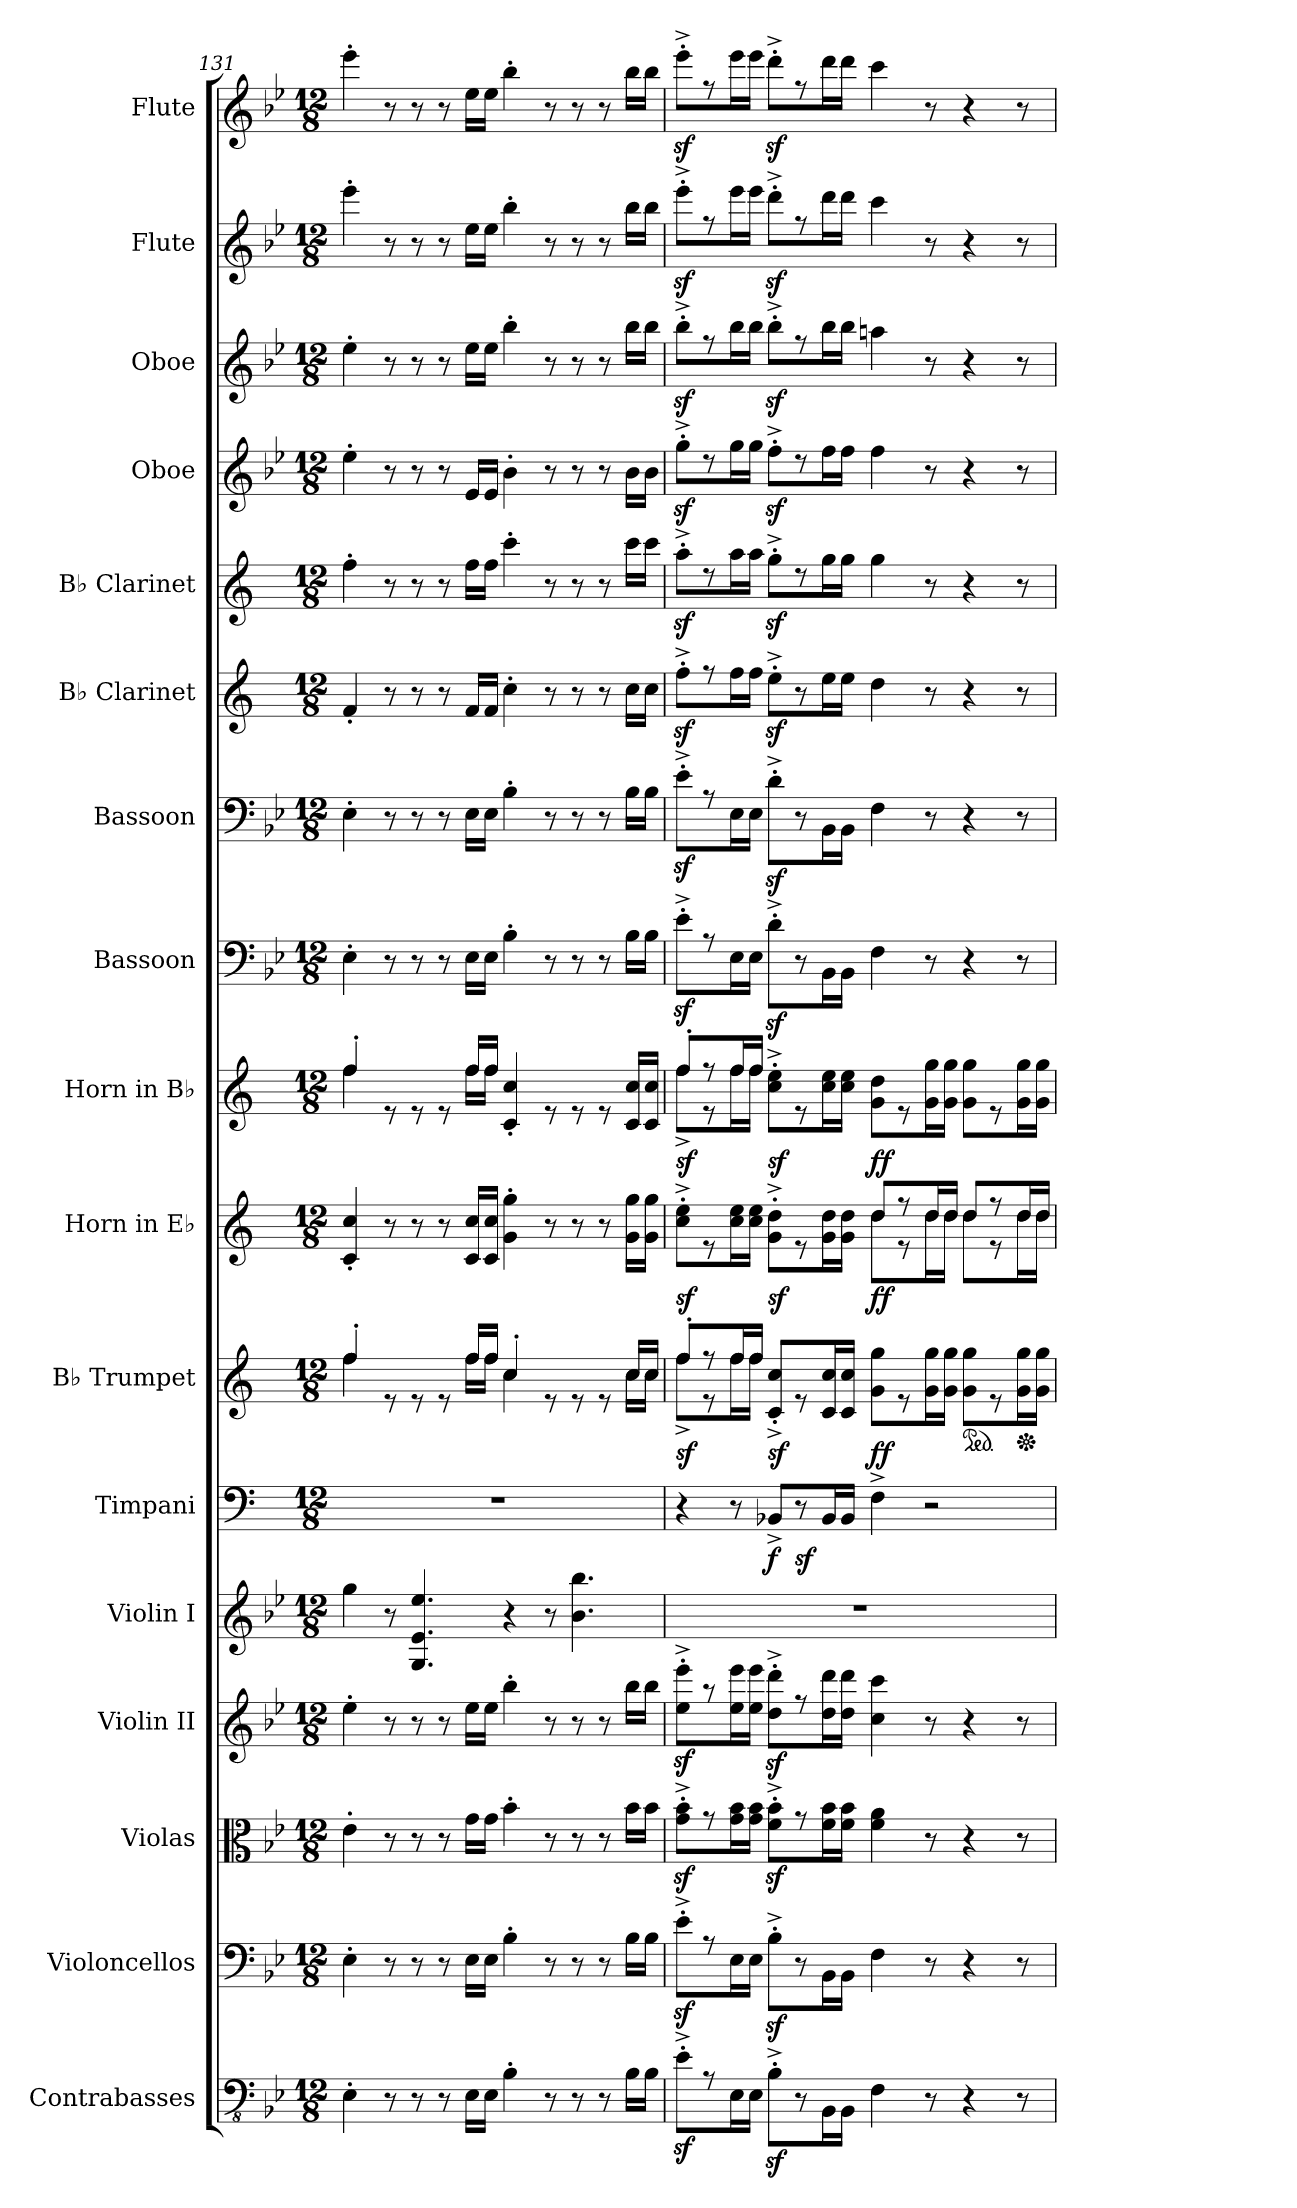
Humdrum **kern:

**kern	**kern	**kern	**kern	**kern	**kern	**dynam	**kern	**dynam	**kern	**dynam	**kern	**dynam	**kern	**kern	**kern	**kern	**kern	**kern	**kern	**kern
*part17	*part16	*part15	*part14	*part13	*part12	*part12	*part11	*part11	*part10	*part10	*part9	*part9	*part8	*part7	*part6	*part5	*part4	*part3	*part2	*part1
*staff17	*staff16	*staff15	*staff14	*staff13	*staff12	*staff12	*staff11	*staff11	*staff10	*staff10	*staff9	*staff9	*staff8	*staff7	*staff6	*staff5	*staff4	*staff3	*staff2	*staff1
*I"Contrabasses	*I"Violoncellos	*I"Violas	*I"Violin II	*I"Violin I	*I"Timpani	*	*I"B♭ Trumpet	*	*I"Horn in E♭	*	*I"Horn in B♭	*	*I"Bassoon	*I"Bassoon	*I"B♭ Clarinet	*I"B♭ Clarinet	*I"Oboe	*I"Oboe	*I"Flute	*I"Flute
*I'Cbs.	*I'Vcs.	*I'Vlas.	*I'Vln II.	*I'Vln I.	*I'Timp.	*	*I'B♭ Tpt.	*	*	*	*	*	*I'Bsn.	*I'Bsn.	*I'B♭ Cl.	*I'B♭ Cl.	*I'Ob.	*I'Ob.	*I'Fl.	*I'Fl.
*clefFv4	*clefF4	*clefC3	*clefG2	*clefG2	*clefF4	*	*clefG2	*	*clefG2	*	*clefG2	*	*clefF4	*clefF4	*clefG2	*clefG2	*clefG2	*clefG2	*clefG2	*clefG2
*	*	*	*	*	*	*	*ITrd1c2	*	*ITrd5c9	*	*ITrd1c2	*	*	*	*ITrd1c2	*ITrd1c2	*	*	*	*
*k[b-e-]	*k[b-e-]	*k[b-e-]	*k[b-e-]	*k[b-e-]	*k[]	*	*k[b-e-]	*	*k[b-e-a-]	*	*k[b-e-]	*	*k[b-e-]	*k[b-e-]	*k[b-e-]	*k[b-e-]	*k[b-e-]	*k[b-e-]	*k[b-e-]	*k[b-e-]
*M12/8	*M12/8	*M12/8	*M12/8	*M12/8	*M12/8	*	*M12/8	*	*M12/8	*	*M12/8	*	*M12/8	*M12/8	*M12/8	*M12/8	*M12/8	*M12/8	*M12/8	*M12/8
=131	=131	=131	=131	=131	=131	=131	=131	=131	=131	=131	=131	=131	=131	=131	=131	=131	=131	=131	=131	=131
*	*	*	*	*	*	*	*^	*	*	*	*^	*	*	*	*	*	*	*	*	*
4EE-'\	4E-'\	4e-'\	4ee-'\	4gg\	1.r	.	4ee-'/	4ee-\	.	4E-/' 4e-/'	.	4ee-'/	4ee-\	.	4E-'\	4E-'\	4e-'/	4ee-'\	4ee-'\	4ee-'\	4eee-'\	4eee-'\
8r	8r	8r	8r	8r	.	.	8re	4.ryy	.	8r	.	8re	4.ryy	.	8r	8r	8r	8r	8r	8r	8r	8r
8r	8r	8r	8r	4.G/ 4.e-/ 4.ee-/	.	.	8re	.	.	8r	.	8re	.	.	8r	8r	8r	8r	8r	8r	8r	8r
8r	8r	8r	8r	.	.	.	8re	.	.	8r	.	8re	.	.	8r	8r	8r	8r	8r	8r	8r	8r
16EE-\LL	16E-\LL	16g\LL	16ee-\LL	.	.	.	16ee-/LL	16ee-\LL	.	16E-/ 16e-/LL	.	16ee-/LL	16ee-\LL	.	16E-\LL	16E-\LL	16e-/LL	16ee-\LL	16e-/LL	16ee-\LL	16ee-\LL	16ee-\LL
16EE-\JJ	16E-\JJ	16g\JJ	16ee-\JJ	.	.	.	16ee-/JJ	16ee-\JJ	.	16E-/ 16e-/JJ	.	16ee-/JJ	16ee-\JJ	.	16E-\JJ	16E-\JJ	16e-/JJ	16ee-\JJ	16e-/JJ	16ee-\JJ	16ee-\JJ	16ee-\JJ
4BB-'\	4B-'\	4b-'\	4bb-'\	4r	.	.	4b-'/	4b-\	.	4B-\' 4b-\'	.	4B-/' 4b-/'	2.ryy	.	4B-'\	4B-'\	4b-'\	4bb-'\	4b-'\	4bb-'\	4bb-'\	4bb-'\
8r	8r	8r	8r	8r	.	.	8re	4.ryy	.	8r	.	8re	.	.	8r	8r	8r	8r	8r	8r	8r	8r
8r	8r	8r	8r	4.b-\ 4.bb-\	.	.	8re	.	.	8r	.	8re	.	.	8r	8r	8r	8r	8r	8r	8r	8r
8r	8r	8r	8r	.	.	.	8re	.	.	8r	.	8re	.	.	8r	8r	8r	8r	8r	8r	8r	8r
16BB-\LL	16B-\LL	16b-\LL	16bb-\LL	.	.	.	16b-/LL	16b-\LL	.	16B-\ 16b-\LL	.	16B-/ 16b-/LL	.	.	16B-\LL	16B-\LL	16b-\LL	16bb-\LL	16b-\LL	16bb-\LL	16bb-\LL	16bb-\LL
16BB-\JJ	16B-\JJ	16b-\JJ	16bb-\JJ	.	.	.	16b-/JJ	16b-\JJ	.	16B-\ 16b-\JJ	.	16B-/ 16b-/JJ	.	.	16B-\JJ	16B-\JJ	16b-\JJ	16bb-\JJ	16b-\JJ	16bb-\JJ	16bb-\JJ	16bb-\JJ
=132	=132	=132	=132	=132	=132	=132	=132	=132	=132	=132	=132	=132	=132	=132	=132	=132	=132	=132	=132	=132	=132	=132
*	*	*	*	*	*	*	*	*	*	*^	*	*	*	*	*	*	*	*	*	*	*	*
!	!	!	!	!	!	!	!	!	!LO:DY:b	!	!	!LO:DY:b	!	!	!LO:DY:b	!	!	!	!	!	!	!	!
8E-z<^'\L	8e-z<^'\L	8g\z<^' 8b-\z<^'L	8ee-\z<^' 8eee-\z<^'L	1.r	4r	.	8ee-'/L	8ee-^\L	sf	8e-\^' 8g\^'L	2.ryy	sf	8ee-'/L	8ee-^\L	sf	8e-z<^'\L	8e-z<^'\L	8ee-z<^'\L	8ggz<^'\L	8ggz<^'\L	8bb-z<^'\L	8eee-z<^'\L	8eee-z<^'\L
8r	8r	8r	8r	.	.	.	8re	8rff	.	8re	.	.	8re	8rff	.	8r	8r	8r	8rdd	8rdd	8rff	8rff	8rff
16EE-\L	16E-\L	16g\ 16b-\L	16ee-\ 16eee-\L	.	8r	.	16ee-/L	16ee-\L	.	16e-\ 16g\L	.	.	16ee-/L	16ee-\L	.	16E-\L	16E-\L	16ee-\L	16gg\L	16gg\L	16bb-\L	16eee-\L	16eee-\L
16EE-\JJ	16E-\JJ	16g\ 16b-\JJ	16ee-\ 16eee-\JJ	.	.	.	16ee-/JJ	16ee-\JJ	.	16e-\ 16g\JJ	.	.	16ee-/JJ	16ee-\JJ	.	16E-\JJ	16E-\JJ	16ee-\JJ	16gg\JJ	16gg\JJ	16bb-\JJ	16eee-\JJ	16eee-\JJ
!	!	!	!	!	!	!LO:DY:b	!	!	!LO:DY:b	!	!	!LO:DY:b	!	!	!LO:DY:b	!	!	!	!	!	!	!	!
8BB-z<^'\L	8B-z<^'\L	8f\z<^' 8b-\z<^'L	8dd\z<^' 8ddd\z<^'L	.	8BB-X^/L	f	8B-/^' 8b-/^'L	1ryy	sf	8B-\^' 8f\^'L	.	sf	8b-\^' 8dd\^'L	1ryy	sf	8dz<^'\L	8dz<^'\L	8ddz<^'\L	8ffz<^'\L	8ffz<^'\L	8bb-z<^'\L	8dddz<^'\L	8dddz<^'\L
!	!	!	!	!	!	!LO:DY:b	!	!	!	!	!	!	!	!	!	!	!	!	!	!	!	!	!
8r	8r	8r	8r	.	8r	sf	8re	.	.	8re	.	.	8re	.	.	8r	8r	8r	8rdd	8rdd	8rff	8rff	8rff
16BBB-\L	16BB-\L	16f\ 16b-\L	16dd\ 16ddd\L	.	16BB-/L	.	16B-/ 16b-/L	.	.	16B-\ 16f\L	.	.	16b-\ 16dd\L	.	.	16BB-\L	16BB-\L	16dd\L	16ff\L	16ff\L	16bb-\L	16ddd\L	16ddd\L
16BBB-\JJ	16BB-\JJ	16f\ 16b-\JJ	16dd\ 16ddd\JJ	.	16BB-/JJ	.	16B-/ 16b-/JJ	.	.	16B-\ 16f\JJ	.	.	16b-\ 16dd\JJ	.	.	16BB-\JJ	16BB-\JJ	16dd\JJ	16ff\JJ	16ff\JJ	16bb-\JJ	16ddd\JJ	16ddd\JJ
!	!	!	!	!	!	!	!	!	!LO:DY:b	!	!	!LO:DY:b	!	!	!LO:DY:b	!	!	!	!	!	!	!	!
4FF\	4F\	4f\ 4a\	4cc\ 4ccc\	.	4F^\	.	8f\ 8ff\L	.	ff	8f/L	8f\L	ff	8f\ 8cc\L	.	ff	4F\	4F\	4cc\	4ff\	4ff\	4aan\	4ccc\	4ccc\
.	.	.	.	.	.	.	8re	.	.	8re	8rff	.	8re	.	.	.	.	.	.	.	.	.	.
8r	8r	8r	8r	.	2r	.	16f\ 16ff\L	.	.	16f/L	16f\L	.	16f\ 16ff\L	.	.	8r	8r	8r	8r	8r	8r	8r	8r
.	.	.	.	.	.	.	16f\ 16ff\JJ	.	.	16f/JJ	16f\JJ	.	16f\ 16ff\JJ	.	.	.	.	.	.	.	.	.	.
*	*	*	*	*	*	*	*ped	*	*	*	*	*	*	*	*	*	*	*	*	*	*	*	*
4r	4r	4r	4r	.	.	.	8f\ 8ff\L	.	.	8f/L	8f\L	.	8f\ 8ff\L	.	.	4r	4r	4r	4r	4r	4r	4r	4r
.	.	.	.	.	.	.	8re	.	.	8re	8rff	.	8re	.	.	.	.	.	.	.	.	.	.
*	*	*	*	*	*	*	*Xped	*	*	*	*	*	*	*	*	*	*	*	*	*	*	*	*
8r	8r	8r	8r	.	.	.	16f\ 16ff\L	8ryy	.	16f/L	16f\L	.	16f\ 16ff\L	8ryy	.	8r	8r	8r	8r	8r	8r	8r	8r
.	.	.	.	.	.	.	16f\ 16ff\JJ	.	.	16f/JJ	16f\JJ	.	16f\ 16ff\JJ	.	.	.	.	.	.	.	.	.	.
*	*	*	*	*	*	*	*v	*v	*	*	*	*	*v	*v	*	*	*	*	*	*	*	*	*
*	*	*	*	*	*	*	*	*	*v	*v	*	*	*	*	*	*	*	*	*	*	*
=	=	=	=	=	=	=	=	=	=	=	=	=	=	=	=	=	=	=	=	=
*-	*-	*-	*-	*-	*-	*-	*-	*-	*-	*-	*-	*-	*-	*-	*-	*-	*-	*-	*-	*-
